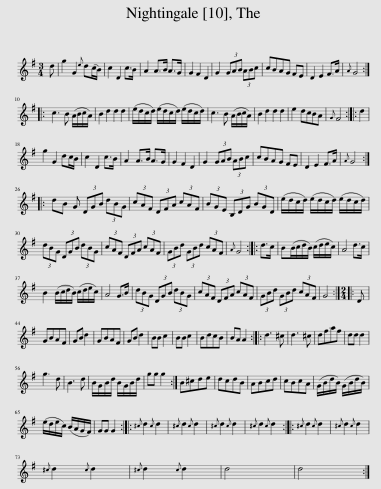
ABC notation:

X:1
L:1/8
M:3/4
I:linebreak $
K:G
V:1 treble
V:1
 d | g2 G2{e} d(c/B/) | c2 D2 c>B | A2 A>B A>G | G2 F2 D2 | %5
 G2 (3GAB (3ABc | cBAG FE | D2 E2 F>A |{A} G4 ::$ c3 B (A/B/c/A/) | %10
 B2 d2 d2 d2 | (e/d/c/d/) (e/d/c/d/) (e/d/c/d/) | c3 B (A/B/c/A/) | B2 d2 d2 d2 | e2 dcBA | %15
{G} F4 :: d2 |$ g2 G2 dc/B/ | c2 D2 c>B | A2 A>B A>G | %20
 G2 F2 D2 | G2 (3GAB (3ABc | cBAG FE | D2 E2 F>A |{A} G4 ::$ %25
 dB G (3DGB (3dBG | (3cAF (3DFA (3cAF | (3BGE (3B,DG (3BGD | (e/d/c/d/) (e/d/c/d/) (e/d/c/d/) |$ (3dBG (3DGB (3dBG | %30
 (3cAF (3DFA (3cAF | (3GBd (3GBd (3cAF |{A} G4 :: d>c | B(B/c/d/B/) (c/d/e/c/) | %35
 A4 d>c |$ B2 (B/c/d/B/) (c/d/e/c/) | A4 G>B | (3dBG (3DGB (3dBG | (3cAF (3DFA (3cAF | %40
 (3GBd (3GBd (3cAF | G4 ::[M:2/4] D |$ GBAF | GB d2 | %45
 GBAF | GB d2 | BB c2 | BB c2 | BdcB | %50
 BA A2 :: d3 ^c | d3 ^c | dfaf | dd d2 |$ %55
 g3 d | B3 d | B/G/B/d/ B/G/B/d/ | gg g2 :| B^cde | %60
 dcdB | ABcd | cBcA | (G/B/d/B/) (G/B/d/B/) |$ (e/d/e/c/) (B/A/G/F/) | %65
 GG G2 ::{^c} d2{c} d2 |{^c} d2{c} d2 |{^c} d2{c} d2 |{^c} d2{c} d2 :: %70
{^c} d2{c} d2 |{^c} d2{c} d2 |${^c} d2{c} d2 |{^c} d2{c} d2 | d4 | %75
 d4 :| %76
